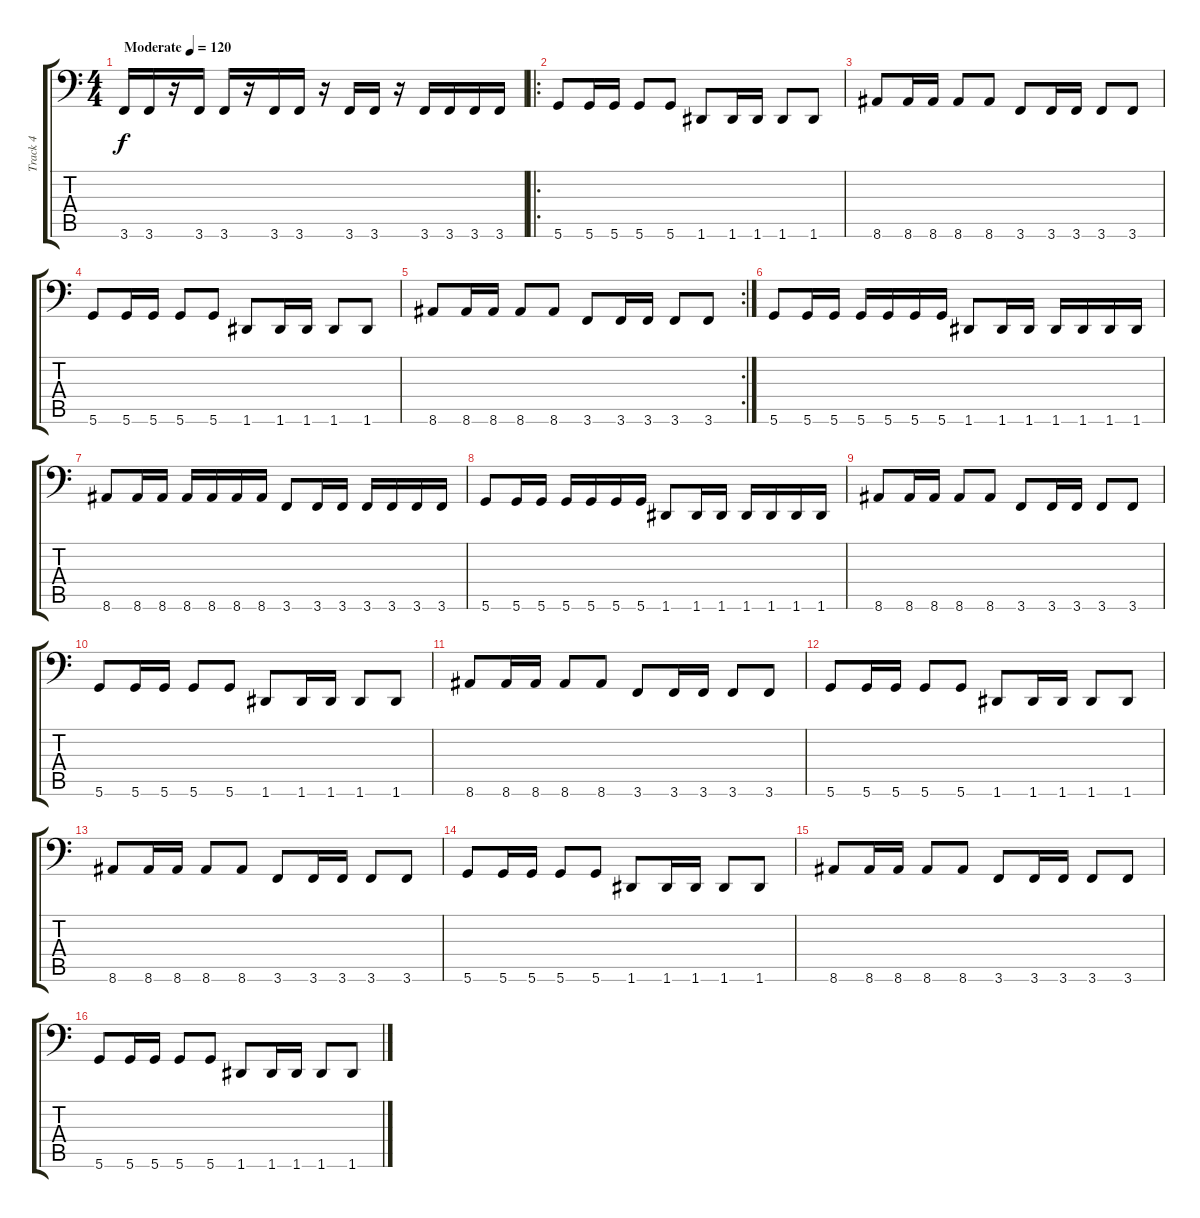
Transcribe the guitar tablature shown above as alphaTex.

\track ("Track 4" "Track 4") {instrument electricbasspick}
\staff {score tabs}
\tuning (E3 B2 G2 D2 A1 D1) {hide}
\ts (4 4)
\tempo (120 "Moderate")
\clef f4
\ks c
3.6.16{dy f instrument electricbasspick} 3.6.16 r.16 3.6.16 3.6.16 r.16 3.6.16 3.6.16 r.16 3.6.16 3.6.16 r.16 3.6.16 3.6.16 3.6.16 3.6.16 |
\ro
5.6.8 5.6.16 5.6.16 5.6.8 5.6.8 1.6.8 1.6.16 1.6.16 1.6.8 1.6.8 |
8.6.8 8.6.16 8.6.16 8.6.8 8.6.8 3.6.8 3.6.16 3.6.16 3.6.8 3.6.8 |
5.6.8 5.6.16 5.6.16 5.6.8 5.6.8 1.6.8 1.6.16 1.6.16 1.6.8 1.6.8 |
\rc 2
8.6.8 8.6.16 8.6.16 8.6.8 8.6.8 3.6.8 3.6.16 3.6.16 3.6.8 3.6.8 |
5.6.8 5.6.16 5.6.16 5.6.16 5.6.16 5.6.16 5.6.16 1.6.8 1.6.16 1.6.16 1.6.16 1.6.16 1.6.16 1.6.16 |
8.6.8 8.6.16 8.6.16 8.6.16 8.6.16 8.6.16 8.6.16 3.6.8 3.6.16 3.6.16 3.6.16 3.6.16 3.6.16 3.6.16 |
5.6.8 5.6.16 5.6.16 5.6.16 5.6.16 5.6.16 5.6.16 1.6.8 1.6.16 1.6.16 1.6.16 1.6.16 1.6.16 1.6.16 |
8.6.8 8.6.16 8.6.16 8.6.8 8.6.8 3.6.8 3.6.16 3.6.16 3.6.8 3.6.8 |
5.6.8 5.6.16 5.6.16 5.6.8 5.6.8 1.6.8 1.6.16 1.6.16 1.6.8 1.6.8 |
8.6.8 8.6.16 8.6.16 8.6.8 8.6.8 3.6.8 3.6.16 3.6.16 3.6.8 3.6.8 |
5.6.8 5.6.16 5.6.16 5.6.8 5.6.8 1.6.8 1.6.16 1.6.16 1.6.8 1.6.8 |
8.6.8 8.6.16 8.6.16 8.6.8 8.6.8 3.6.8 3.6.16 3.6.16 3.6.8 3.6.8 |
5.6.8 5.6.16 5.6.16 5.6.8 5.6.8 1.6.8 1.6.16 1.6.16 1.6.8 1.6.8 |
8.6.8 8.6.16 8.6.16 8.6.8 8.6.8 3.6.8 3.6.16 3.6.16 3.6.8 3.6.8 |
5.6.8 5.6.16 5.6.16 5.6.8 5.6.8 1.6.8 1.6.16 1.6.16 1.6.8 1.6.8
